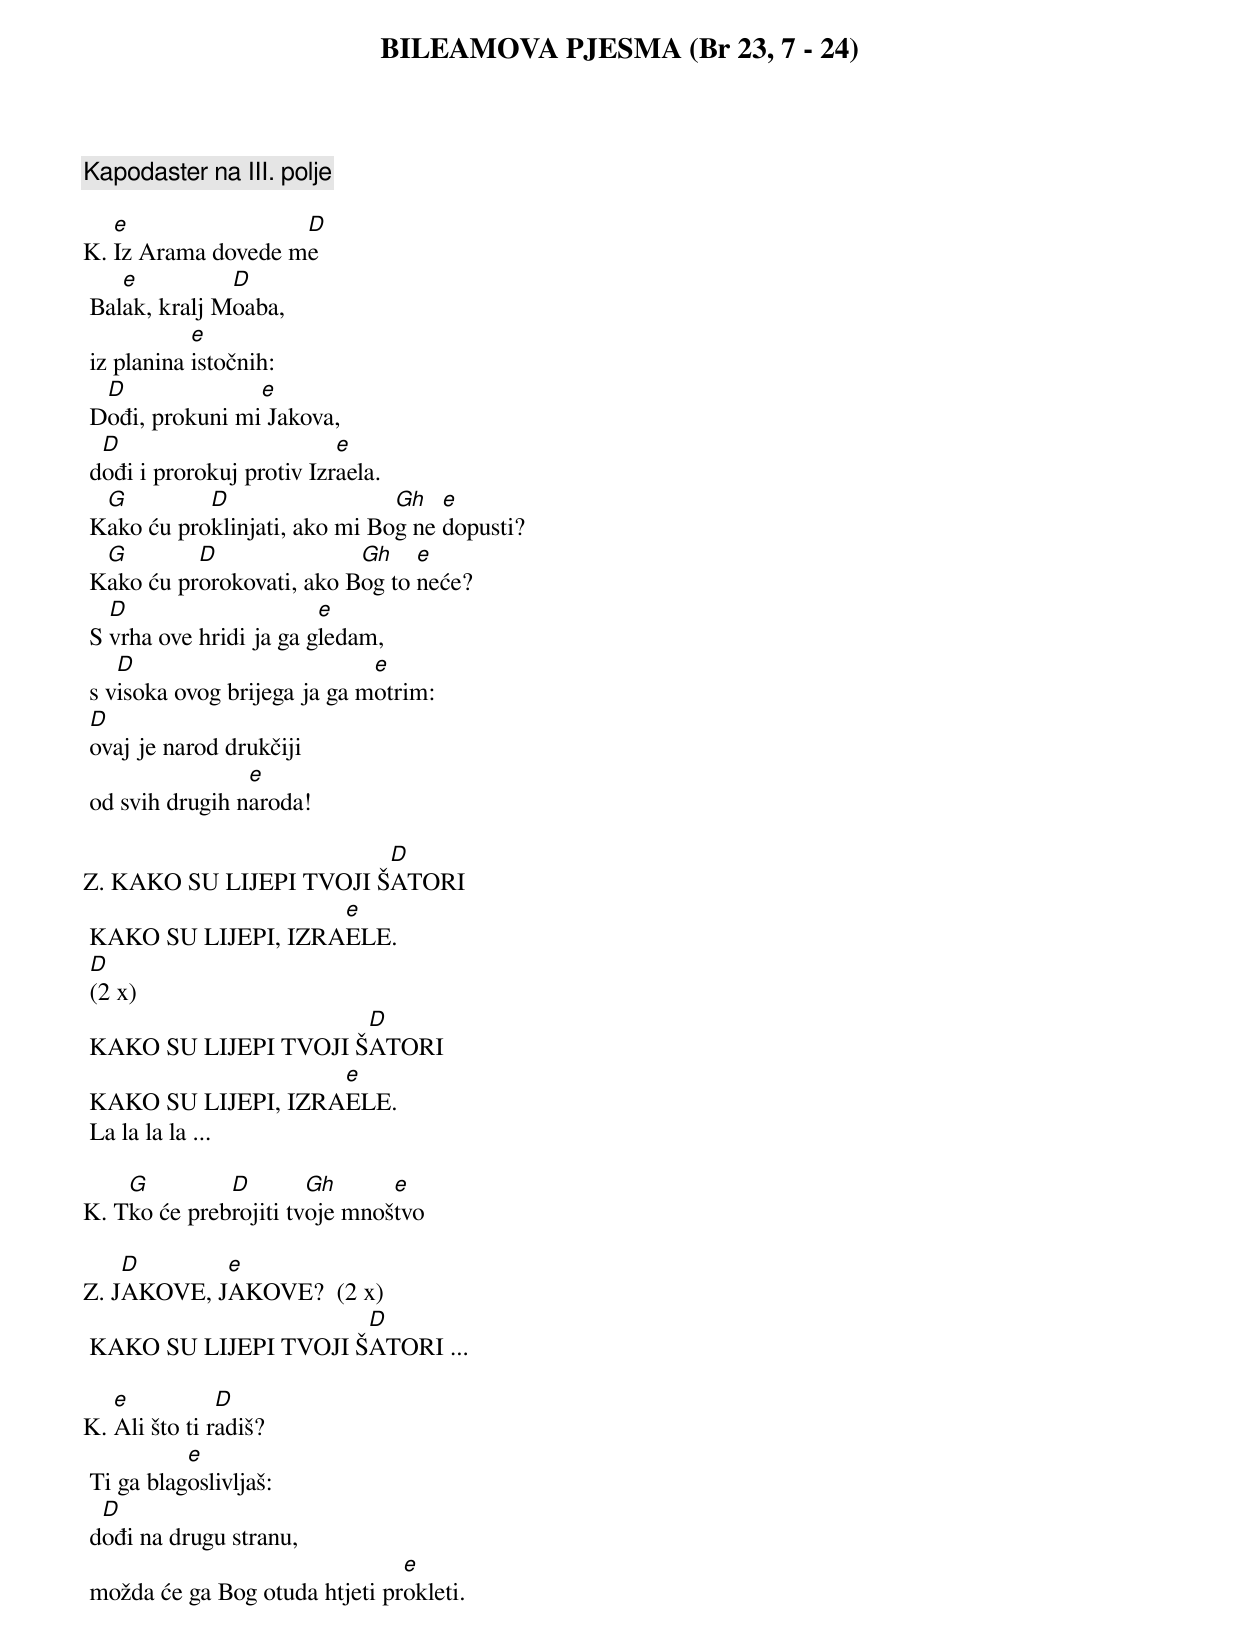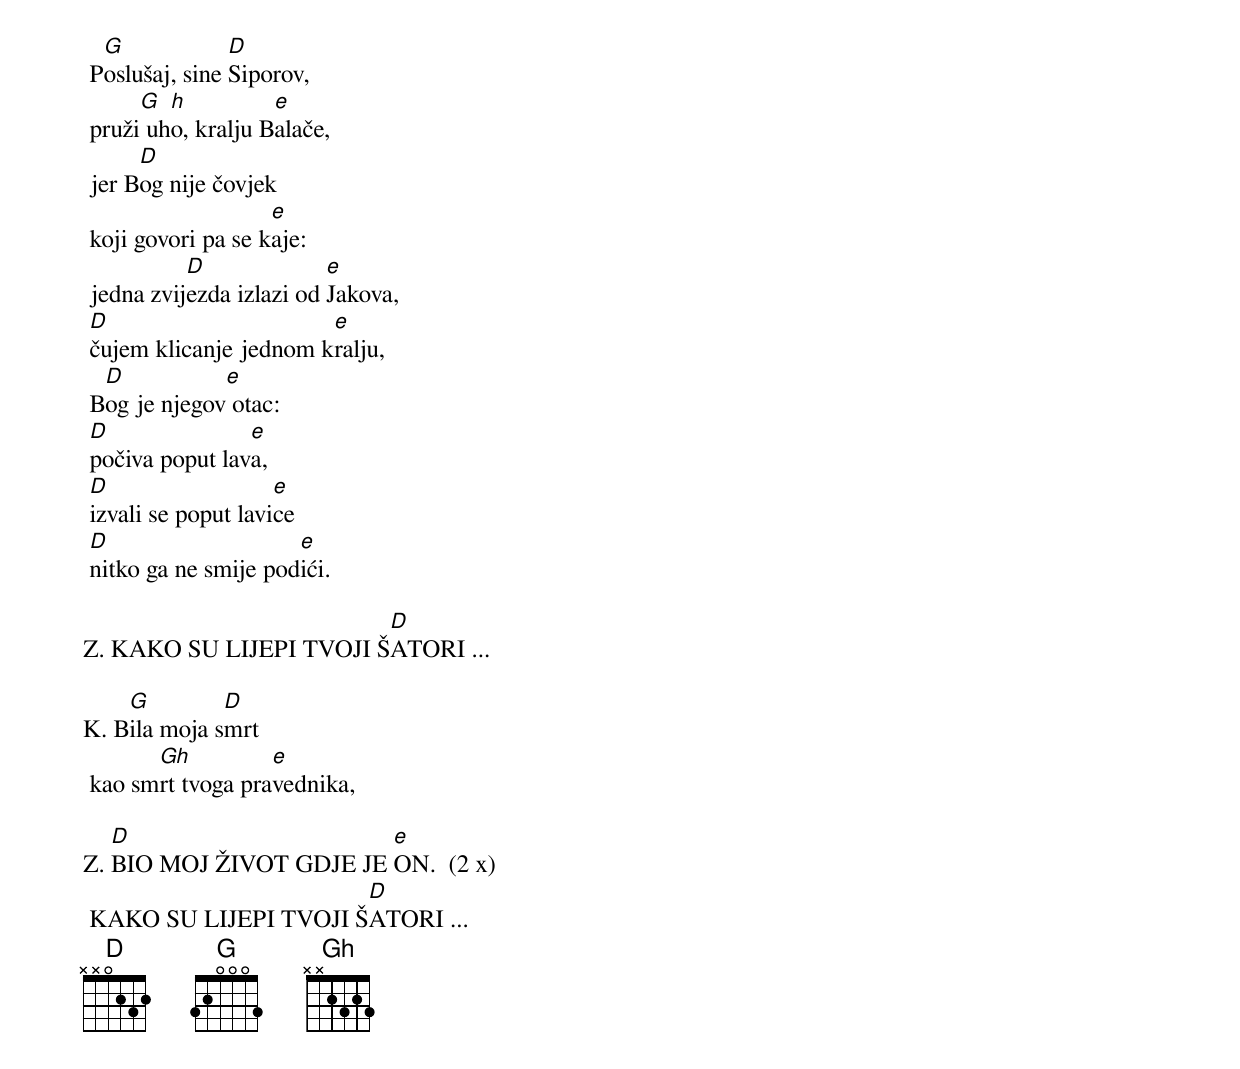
{title: BILEAMOVA PJESMA (Br 23, 7 - 24)}

{comment: Kapodaster na III. polje}

K.	[e]Iz Arama dovede m[D]e
	Bal[e]ak, kralj M[D]oaba,
	iz planina [e]istočnih:
	D[D]ođi, prokuni mi[e] Jakova,
	d[D]ođi i prorokuj protiv Izr[e]aela.
	K[G]ako ću pro[D]klinjati, ako mi Bo[Gh]g ne [e]dopusti?
	K[G]ako ću pr[D]orokovati, ako B[Gh]og to [e]neće?
	S [D]vrha ove hridi ja ga g[e]ledam,
	s v[D]isoka ovog brijega ja ga m[e]otrim:
	[D]ovaj je narod drukčiji
	od svih drugih n[e]aroda!

Z.	KAKO SU LIJEPI TVOJI Š[D]ATORI
	KAKO SU LIJEPI, IZRA[e]ELE.
	[D](2 x)
	KAKO SU LIJEPI TVOJI Š[D]ATORI
	KAKO SU LIJEPI, IZRA[e]ELE.
	La la la la ...

K.	T[G]ko će preb[D]rojiti tv[Gh]oje mnoš[e]tvo

Z.	J[D]AKOVE, J[e]AKOVE?  (2 x)
	KAKO SU LIJEPI TVOJI Š[D]ATORI ...

K.	[e]Ali što ti r[D]adiš?
	Ti ga blag[e]oslivljaš:
	d[D]ođi na drugu stranu,
	možda će ga Bog otuda htjeti pr[e]okleti.
	P[G]oslušaj, sine [D]Siporov,
	pruži[G] uh[h]o, kralju B[e]alače,
	jer B[D]og nije čovjek
	koji govori pa se k[e]aje:
	jedna zvij[D]ezda izlazi od [e]Jakova,
	[D]čujem klicanje jednom k[e]ralju,
	B[D]og je njegov[e] otac:
	[D]počiva poput lav[e]a,
	[D]izvali se poput lavi[e]ce
	[D]nitko ga ne smije pod[e]ići.

Z.	KAKO SU LIJEPI TVOJI Š[D]ATORI ...

K.	B[G]ila moja s[D]mrt
	kao sm[Gh]rt tvoga pra[e]vednika,

Z.	[D]BIO MOJ ŽIVOT GDJE JE [e]ON.  (2 x)
	KAKO SU LIJEPI TVOJI Š[D]ATORI ...
